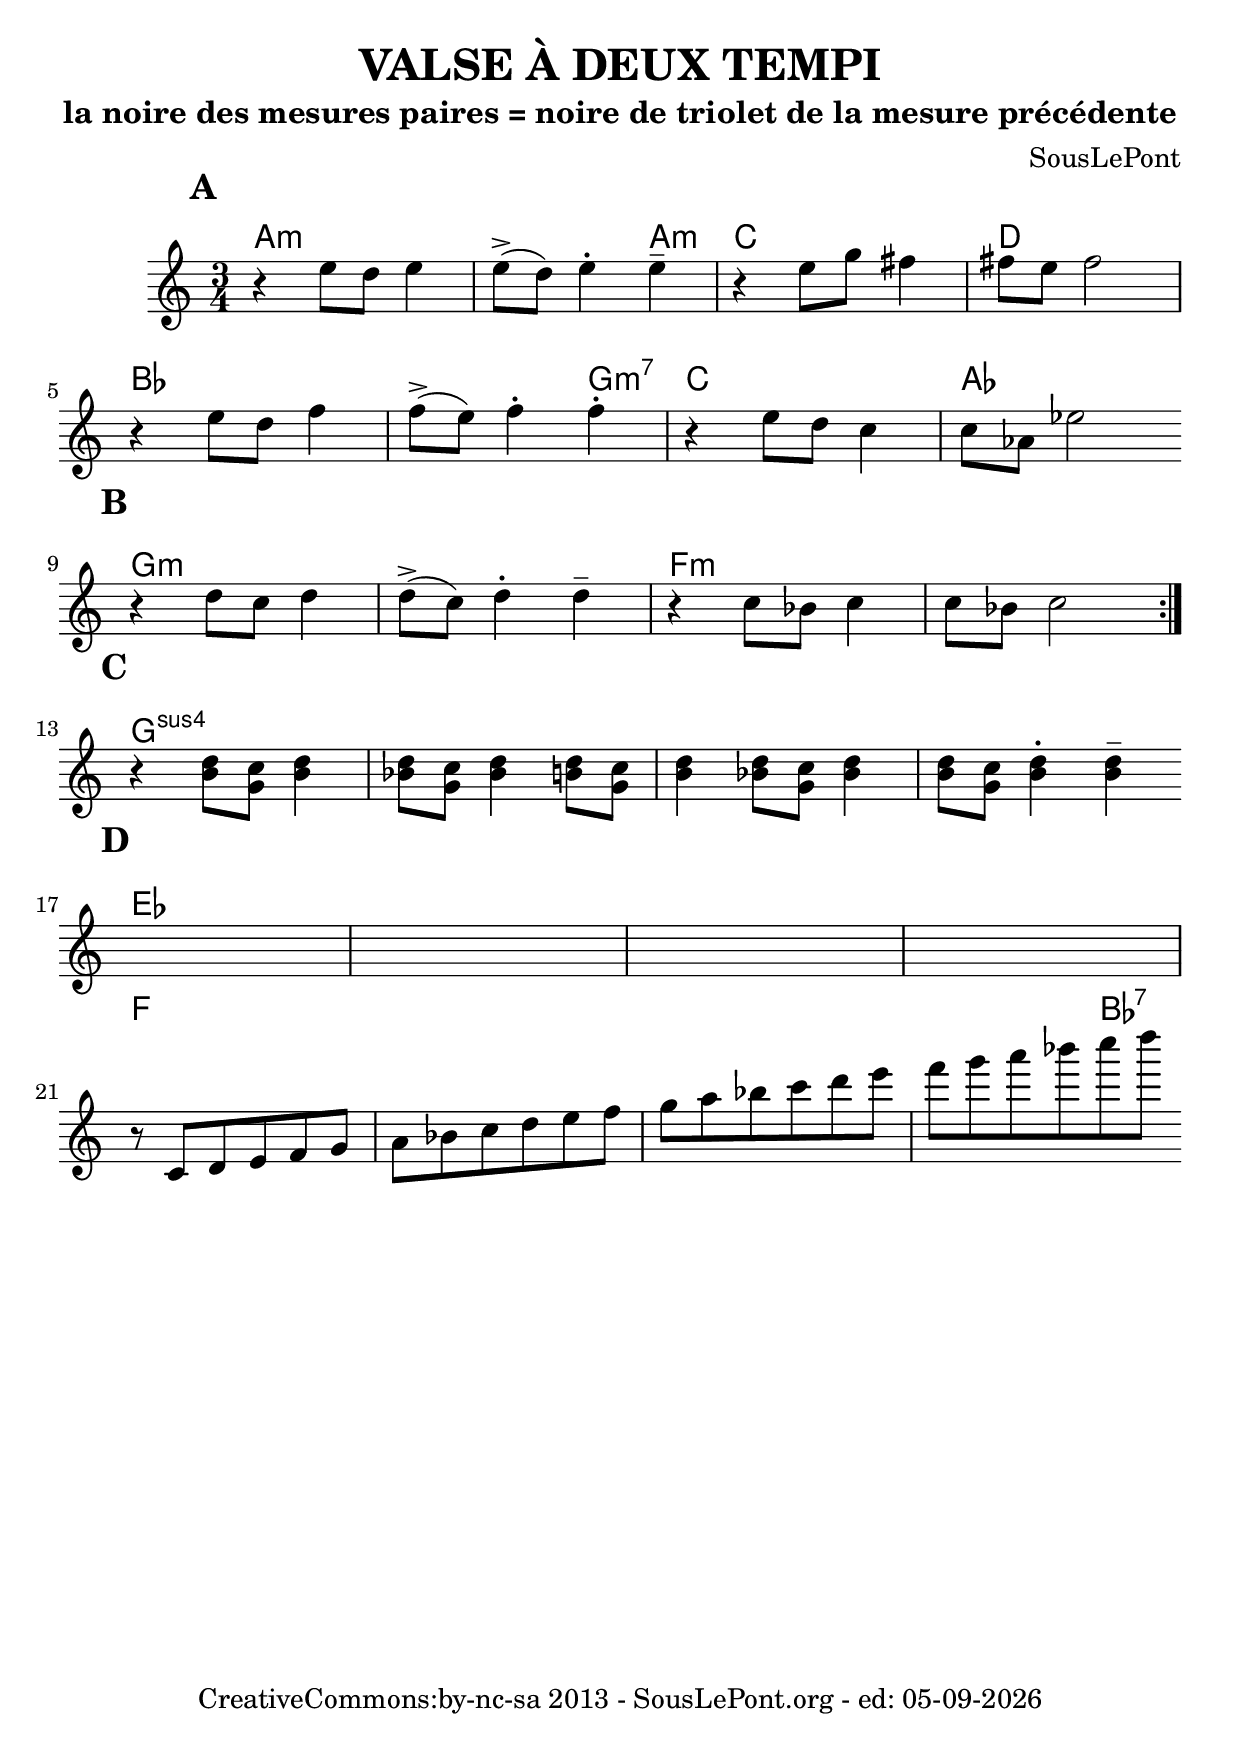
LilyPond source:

\version "2.10.0"
#(set-default-paper-size "a4")
#(set-global-staff-size 24)

\header{
	title = "VALSE À DEUX TEMPI"
	subtitle = "la noire des mesures paires = noire de triolet de la mesure précédente"
	composer = "SousLePont"
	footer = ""
        date = # ( strftime "%d-%m-%Y" ( localtime ( current-time ) ) )
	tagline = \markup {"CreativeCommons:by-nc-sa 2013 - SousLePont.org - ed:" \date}
	dedication = ""
}
%Décommente la ligne suivante pour gagner de la place
%\paper {between-system-space = 1.0\cm between-system-padding = 1 ragged-bottom=##f ragged-last-bottom=##f }
pipeSymbol = {\bar "||" \break \mark \default}

harmonies = { \chords {
    c2.:m s2 c4:m es2. f        \break
    des s2 bes4:m7 es2. ces   \break
    bes:m s aes:m s     \break
    bes:sus4 s s s      \break
    ges s s s           \break
    aes2. s s s2 des4:7
}}
melodie   = \transpose c c' { 
\time 3/4
\mark \default
r4 g8 f g4 g8->( f) g4-. g--
r4 g8 bes a4 a8 g a2
r4 g8 f aes4 aes8->( g) aes4-.  aes-.
r4 g8 f es4 es8 ces ges2 \bar":|"
\mark \default
\repeat volta 2 {r4 f8 es f4 f8->( es) f4-. f--
r4 es8 des es4 es8  des es2 }
\mark \default
r4 <d f>8 <bes, es>8 <d f>4
<des f>8 <bes, es> <des f>4 <d f>8 <bes, es>8
<d f>4 <des f>8 <bes, es> <des f>4
<d f>8 <bes, es>8 <d f>4-. <d f>--\bar":|:"
\mark \default
s2. s s s
\relative c,{ r8 es f g aes bes c des es f g aes bes c des es f g aes bes c des es f} \bar":|"
}
droite    = \transpose c c' { 

}
gauche    = \relative c { 
}

\score {
  \transpose c a <<
	\new ChordNames \harmonies	%grave les accords au dessus 	
	\new Staff = "" { \clef "treble" \override Score.RehearsalMark #'padding = #5 \set Score.markFormatter = #format-mark-circle-letters \set Score.skipBars = ##t \melodie }

%	\new PianoStaff = "" <<
%        \new Staff = "droite" \with {\override StaffSymbol #'staff-space = #(magstep -3)\override StaffSymbol #'thickness = #(magstep -3)}  {\set fontSize = #-3 \droite }
%       \new Staff = "gauche" { \clef "bass" \gauche }
%    >>
  >>    
  \midi {
    }
  \layout {}
}

